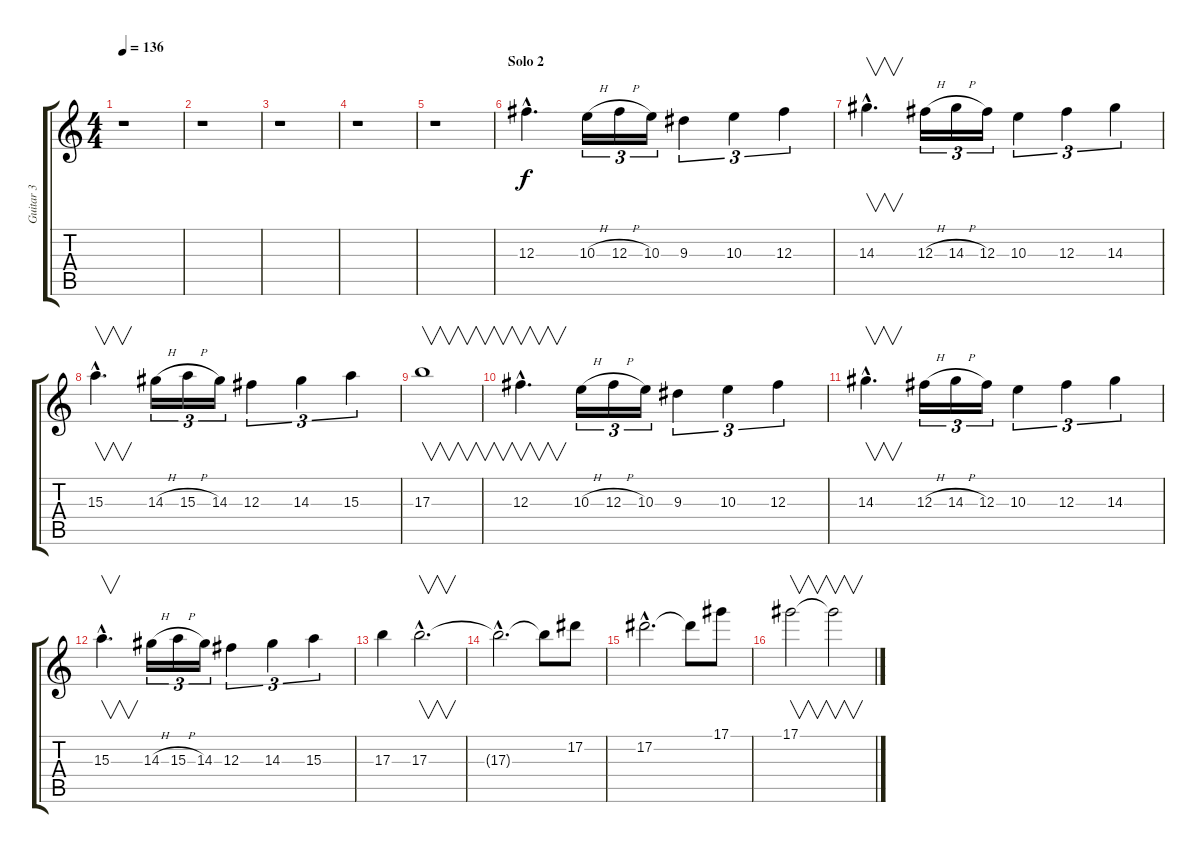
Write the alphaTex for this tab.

\track ("Guitar 3" "Guitar 3") {instrument distortionguitar}
\staff {score tabs}
\tuning (Eb4 Bb3 Gb3 Db3 Ab2 Eb2) {hide}
\ts (4 4)
\tempo 136
\clef g2
\ks c
r.1{dy f} |
r.1 |
r.1 |
r.1 |
r.1 |
\section ("" "Solo 2")
12.3{hac}.4{d volume 13} 10.3{h}.16{tu (3 2)} 12.3{h}.16{tu (3 2)} 10.3.16{tu (3 2)} 9.3.4{tu (3 2)} 10.3.4{tu (3 2)} 12.3.4{tu (3 2)} |
14.3{hac}.4{v d} 12.3{h}.16{tu (3 2)} 14.3{h}.16{tu (3 2)} 12.3.16{tu (3 2)} 10.3.4{tu (3 2)} 12.3.4{tu (3 2)} 14.3.4{tu (3 2)} |
15.3{hac}.4{v d} 14.3{h}.16{tu (3 2)} 15.3{h}.16{tu (3 2)} 14.3.16{tu (3 2)} 12.3.4{tu (3 2)} 14.3.4{tu (3 2)} 15.3.4{tu (3 2)} |
17.3.1{v} |
12.3{hac}.4{v d} 10.3{h}.16{tu (3 2)} 12.3{h}.16{tu (3 2)} 10.3.16{tu (3 2)} 9.3.4{tu (3 2)} 10.3.4{tu (3 2)} 12.3.4{tu (3 2)} |
14.3{hac}.4{v d} 12.3{h}.16{tu (3 2)} 14.3{h}.16{tu (3 2)} 12.3.16{tu (3 2)} 10.3.4{tu (3 2)} 12.3.4{tu (3 2)} 14.3.4{tu (3 2)} |
15.3{hac}.4{v d} 14.3{h}.16{tu (3 2)} 15.3{h}.16{tu (3 2)} 14.3.16{tu (3 2)} 12.3.4{tu (3 2)} 14.3.4{tu (3 2)} 15.3.4{tu (3 2)} |
17.3.4 17.3{hac}.2{v d} |
17.3{hac t}.2{d} 17.3{t}.8 17.2.8 |
17.2{hac}.2{d} 17.2{t}.8 17.1.8 |
17.1.2{v} 17.1{t}.2{v volume 2}
